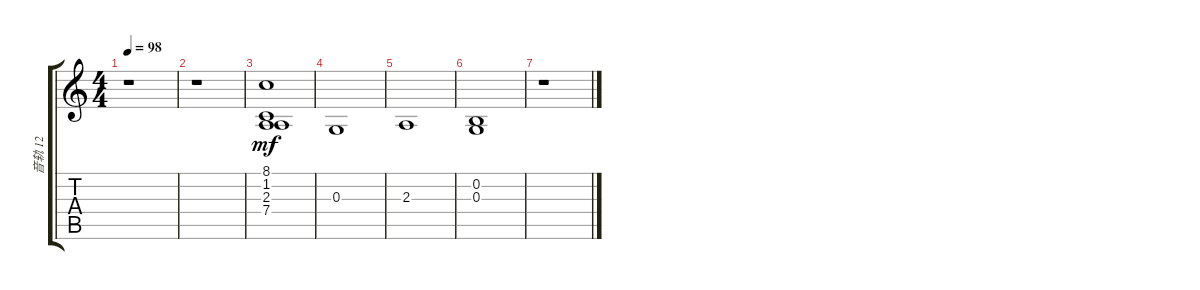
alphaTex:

\track ("音轨 12" "音轨 12") {instrument choiraahs}
\staff {score tabs}
\tuning (E4 B3 G3 D3 A2 E2) {hide}
\ts (4 4)
\tempo 98
\clef g2
\ks c
r.1{dy mf} |
r.1 |
(8.1 1.2 2.3 7.4).1 |
0.3.1 |
2.3.1 |
(0.2 0.3).1 |
r.1
